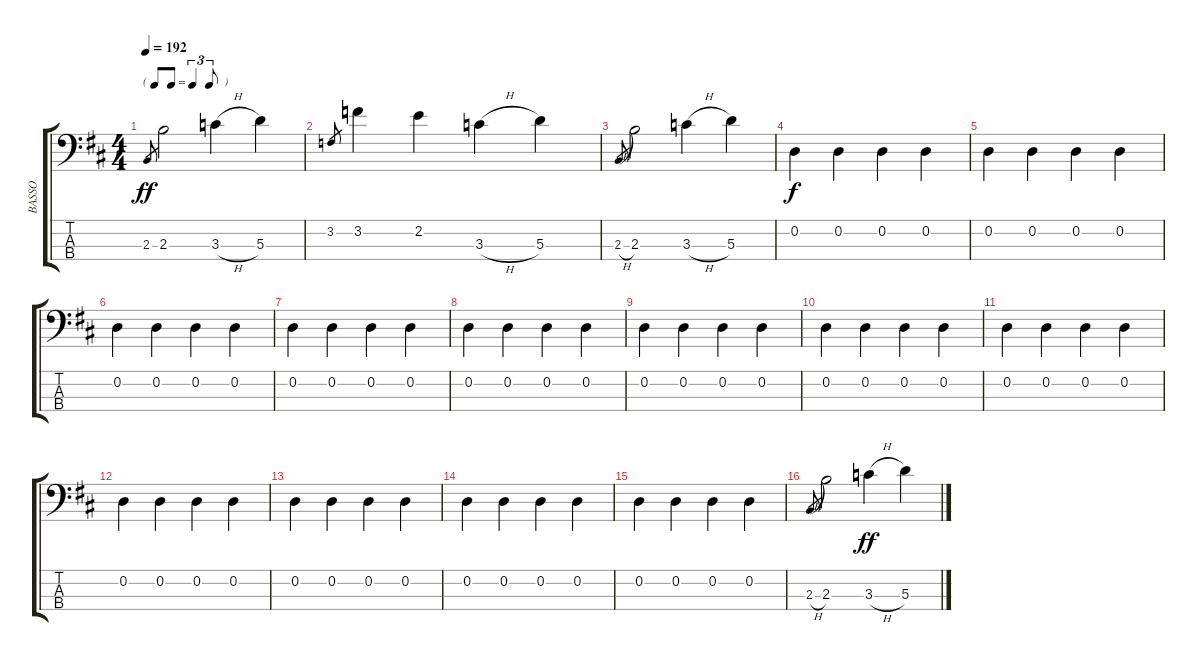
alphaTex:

\track ("BASSO" "BASSO") {instrument electricbassfinger}
\staff {score tabs}
\tuning (G2 D2 A1 E1) {hide}
\ts (4 4)
\tf triplet8th
\tempo 192
\clef f4
\ks d
2.3.8{gr dy ff} 2.3.2{ot 8vb} 3.3{h}.4{ot 8vb} 5.3.4{ot 8vb} |
3.2.8{gr} 3.2.4{ot 8vb} 2.2.4{ot 8vb} 3.3{h}.4{ot 8vb} 5.3.4{ot 8vb} |
2.3{h}.8{gr} 2.3.2{ot 8vb} 3.3{h}.4{ot 8vb} 5.3.4{ot 8vb} |
0.2.4{dy f} 0.2.4 0.2.4 0.2.4 |
0.2.4 0.2.4 0.2.4 0.2.4 |
0.2.4 0.2.4 0.2.4 0.2.4 |
0.2.4 0.2.4 0.2.4 0.2.4 |
0.2.4 0.2.4 0.2.4 0.2.4 |
0.2.4 0.2.4 0.2.4 0.2.4 |
0.2.4 0.2.4 0.2.4 0.2.4 |
0.2.4 0.2.4 0.2.4 0.2.4 |
0.2.4 0.2.4 0.2.4 0.2.4 |
0.2.4 0.2.4 0.2.4 0.2.4 |
0.2.4 0.2.4 0.2.4 0.2.4 |
0.2.4 0.2.4 0.2.4 0.2.4 |
2.3{h}.8{gr} 2.3.2{ot 8vb} 3.3{h}.4{ot 8vb dy ff} 5.3.4{ot 8vb}
